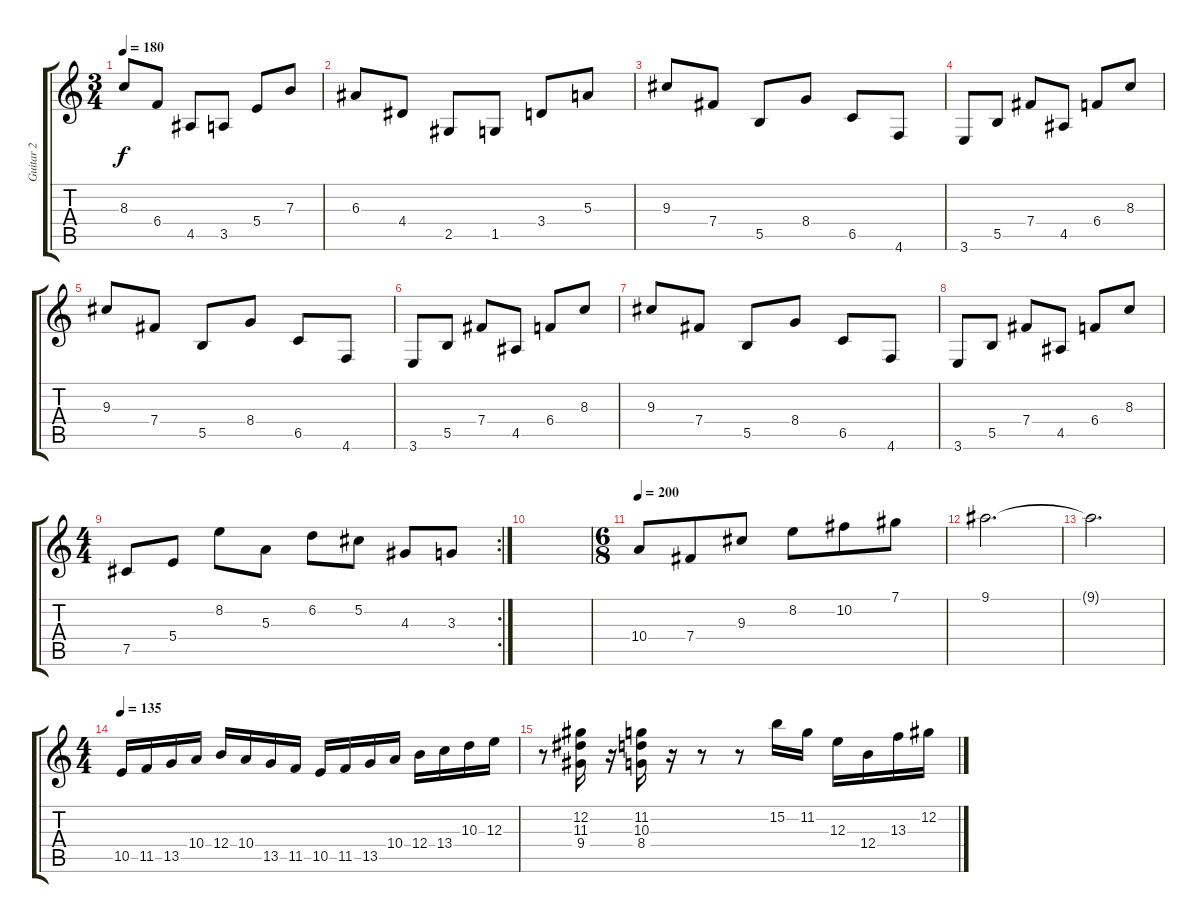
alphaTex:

\track ("Guitar 2" "Guitar 2") {instrument distortionguitar}
\staff {score tabs}
\tuning (Db4 Ab3 E3 B2 Gb2 Db2) {hide}
\ts (3 4)
\tempo 180
\clef g2
\ks c
8.3.8{dy f} 6.4.8 4.5.8 3.5.8 5.4.8 7.3.8 |
6.3.8 4.4.8 2.5.8 1.5.8 3.4.8 5.3.8 |
9.3.8 7.4.8 5.5.8 8.4.8 6.5.8 4.6.8 |
3.6.8 5.5.8 7.4.8 4.5.8 6.4.8 8.3.8 |
9.3.8 7.4.8 5.5.8 8.4.8 6.5.8 4.6.8 |
3.6.8 5.5.8 7.4.8 4.5.8 6.4.8 8.3.8 |
9.3.8 7.4.8 5.5.8 8.4.8 6.5.8 4.6.8 |
3.6.8 5.5.8 7.4.8 4.5.8 6.4.8 8.3.8 |
\rc 2
\ts (4 4)
7.5.8 5.4.8 8.2.8 5.3.8 6.2.8 5.2.8 4.3.8 3.3.8 |
|
\ts (6 8)
\tempo 200
10.4.8 7.4.8 9.3.8 8.2.8 10.2.8 7.1.8 |
9.1.2{d} |
9.1{t}.2{d} |
\ts (4 4)
\tempo 135
10.5.16 11.5.16 13.5.16 10.4.16 12.4.16 10.4.16 13.5.16 11.5.16 10.5.16 11.5.16 13.5.16 10.4.16 12.4.16 13.4.16 10.3.16 12.3.16 |
r.8 (12.2 11.3 9.4).16 r.16 (11.2 10.3 8.4).16 r.16 r.8 r.8 15.2.16 11.2.16 12.3.16 12.4.16 13.3.16 12.2.16
